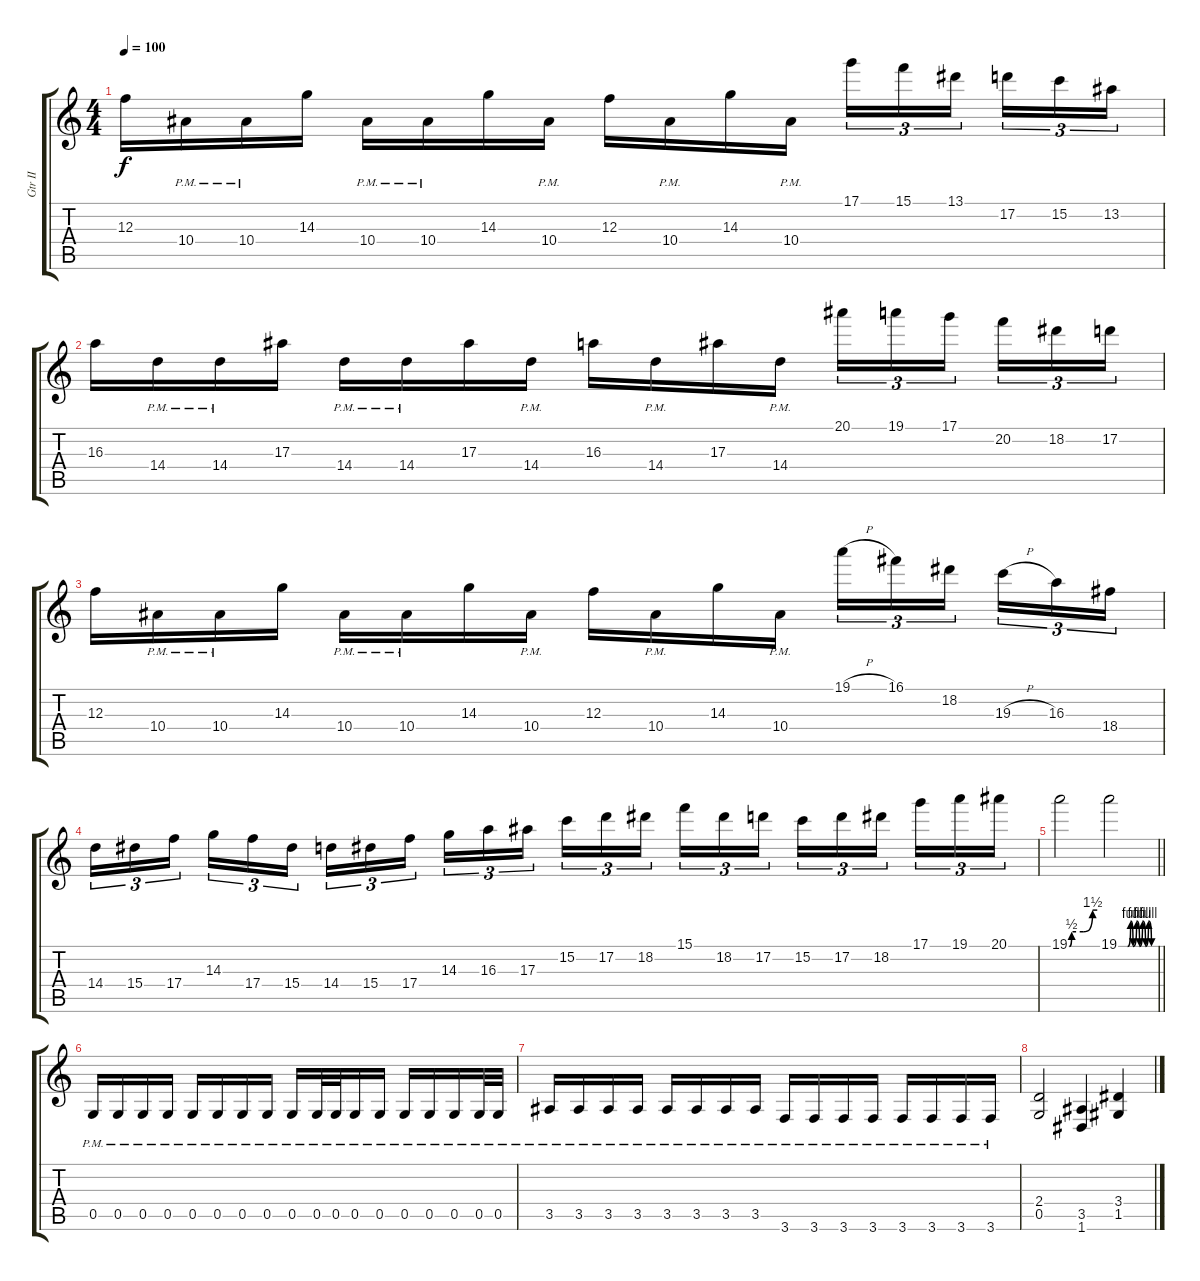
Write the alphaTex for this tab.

\track ("Gtr II" "Gtr II") {instrument distortionguitar}
\staff {score tabs}
\tuning (D4 A3 F3 C3 G2 D2) {hide}
\ts (4 4)
\tempo 100
\clef g2
\ks c
12.3.16{dy f} 10.4{pm}.16 10.4{pm}.16 14.3.16 10.4{pm}.16 10.4{pm}.16 14.3.16 10.4{pm}.16 12.3.16 10.4{pm}.16 14.3.16 10.4{pm}.16 17.1.16{tu (3 2)} 15.1.16{tu (3 2)} 13.1.16{tu (3 2) beam splitsecondary} 17.2.16{tu (3 2)} 15.2.16{tu (3 2)} 13.2.16{tu (3 2)} |
16.3.16 14.4{pm}.16 14.4{pm}.16 17.3.16 14.4{pm}.16 14.4{pm}.16 17.3.16 14.4{pm}.16 16.3.16 14.4{pm}.16 17.3.16 14.4{pm}.16 20.1.16{tu (3 2)} 19.1.16{tu (3 2)} 17.1.16{tu (3 2) beam splitsecondary} 20.2.16{tu (3 2)} 18.2.16{tu (3 2)} 17.2.16{tu (3 2)} |
12.3.16 10.4{pm}.16 10.4{pm}.16 14.3.16 10.4{pm}.16 10.4{pm}.16 14.3.16 10.4{pm}.16 12.3.16 10.4{pm}.16 14.3.16 10.4{pm}.16 19.1{h}.16{tu (3 2)} 16.1.16{tu (3 2)} 18.2.16{tu (3 2) beam splitsecondary} 19.3{h}.16{tu (3 2)} 16.3.16{tu (3 2)} 18.4.16{tu (3 2)} |
14.4.16{tu (3 2)} 15.4.16{tu (3 2)} 17.4.16{tu (3 2) beam splitsecondary} 14.3.16{tu (3 2)} 17.4.16{tu (3 2)} 15.4.16{tu (3 2)} 14.4.16{tu (3 2)} 15.4.16{tu (3 2)} 17.4.16{tu (3 2) beam splitsecondary} 14.3.16{tu (3 2)} 16.3.16{tu (3 2)} 17.3.16{tu (3 2)} 15.2.16{tu (3 2)} 17.2.16{tu (3 2)} 18.2.16{tu (3 2) beam splitsecondary} 15.1.16{tu (3 2)} 18.2.16{tu (3 2)} 17.2.16{tu (3 2)} 15.2.16{tu (3 2)} 17.2.16{tu (3 2)} 18.2.16{tu (3 2) beam splitsecondary} 17.1.16{tu (3 2)} 19.1.16{tu (3 2)} 20.1.16{tu (3 2)} |
\barLineRight lightlight
19.1{be (custom 0 0 5 2 30 2 50 6 60 6)}.2 19.1{be (custom 0 0 15 0 20 4 24 0 30 4 35 0 40 4 45 0 50 4 55 0 60 0)}.2 |
0.5{pm}.16 0.5{pm}.16 0.5{pm}.16 0.5{pm}.16 0.5{pm}.16 0.5{pm}.16 0.5{pm}.16 0.5{pm}.16 0.5{pm}.16 0.5{pm}.32 0.5{pm}.32 0.5{pm}.16 0.5{pm}.16 0.5{pm}.16 0.5{pm}.16 0.5{pm}.16 0.5{pm}.32 0.5{pm}.32 |
3.5{pm}.16 3.5{pm}.16 3.5{pm}.16 3.5{pm}.16 3.5{pm}.16 3.5{pm}.16 3.5{pm}.16 3.5{pm}.16 3.6{pm}.16 3.6{pm}.16 3.6{pm}.16 3.6{pm}.16 3.6{pm}.16 3.6{pm}.16 3.6{pm}.16 3.6{pm}.16 |
(2.4 0.5).2 (3.5 1.6).4 (3.4 1.5).4
